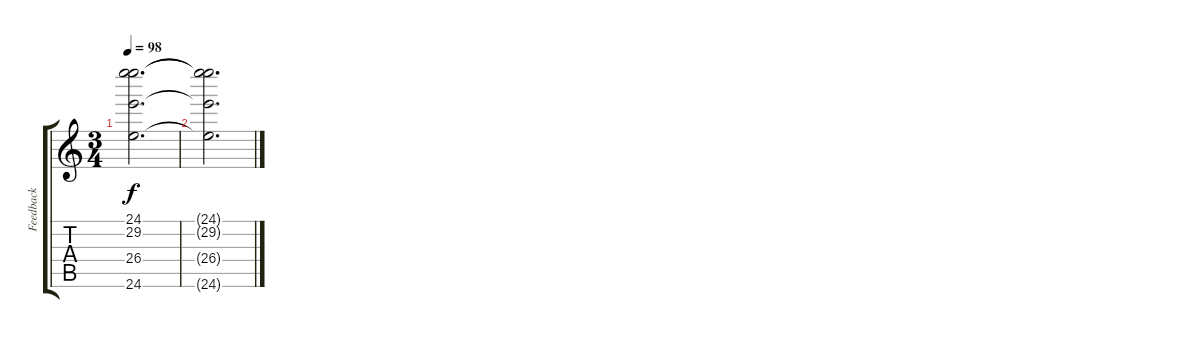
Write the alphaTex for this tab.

\track ("Feedback" "Feedback") {instrument overdrivenguitar}
\staff {score tabs}
\tuning (E4 B3 G3 D3 A2 E2) {hide}
\ts (3 4)
\tempo 98
\clef g2
\ks c
(24.1{t} 29.2{t} 26.4{t} 24.6{t}).2{d dy f volume 0} |
(24.1{t} 29.2{t} 26.4{t} 24.6{t}).2{d}
